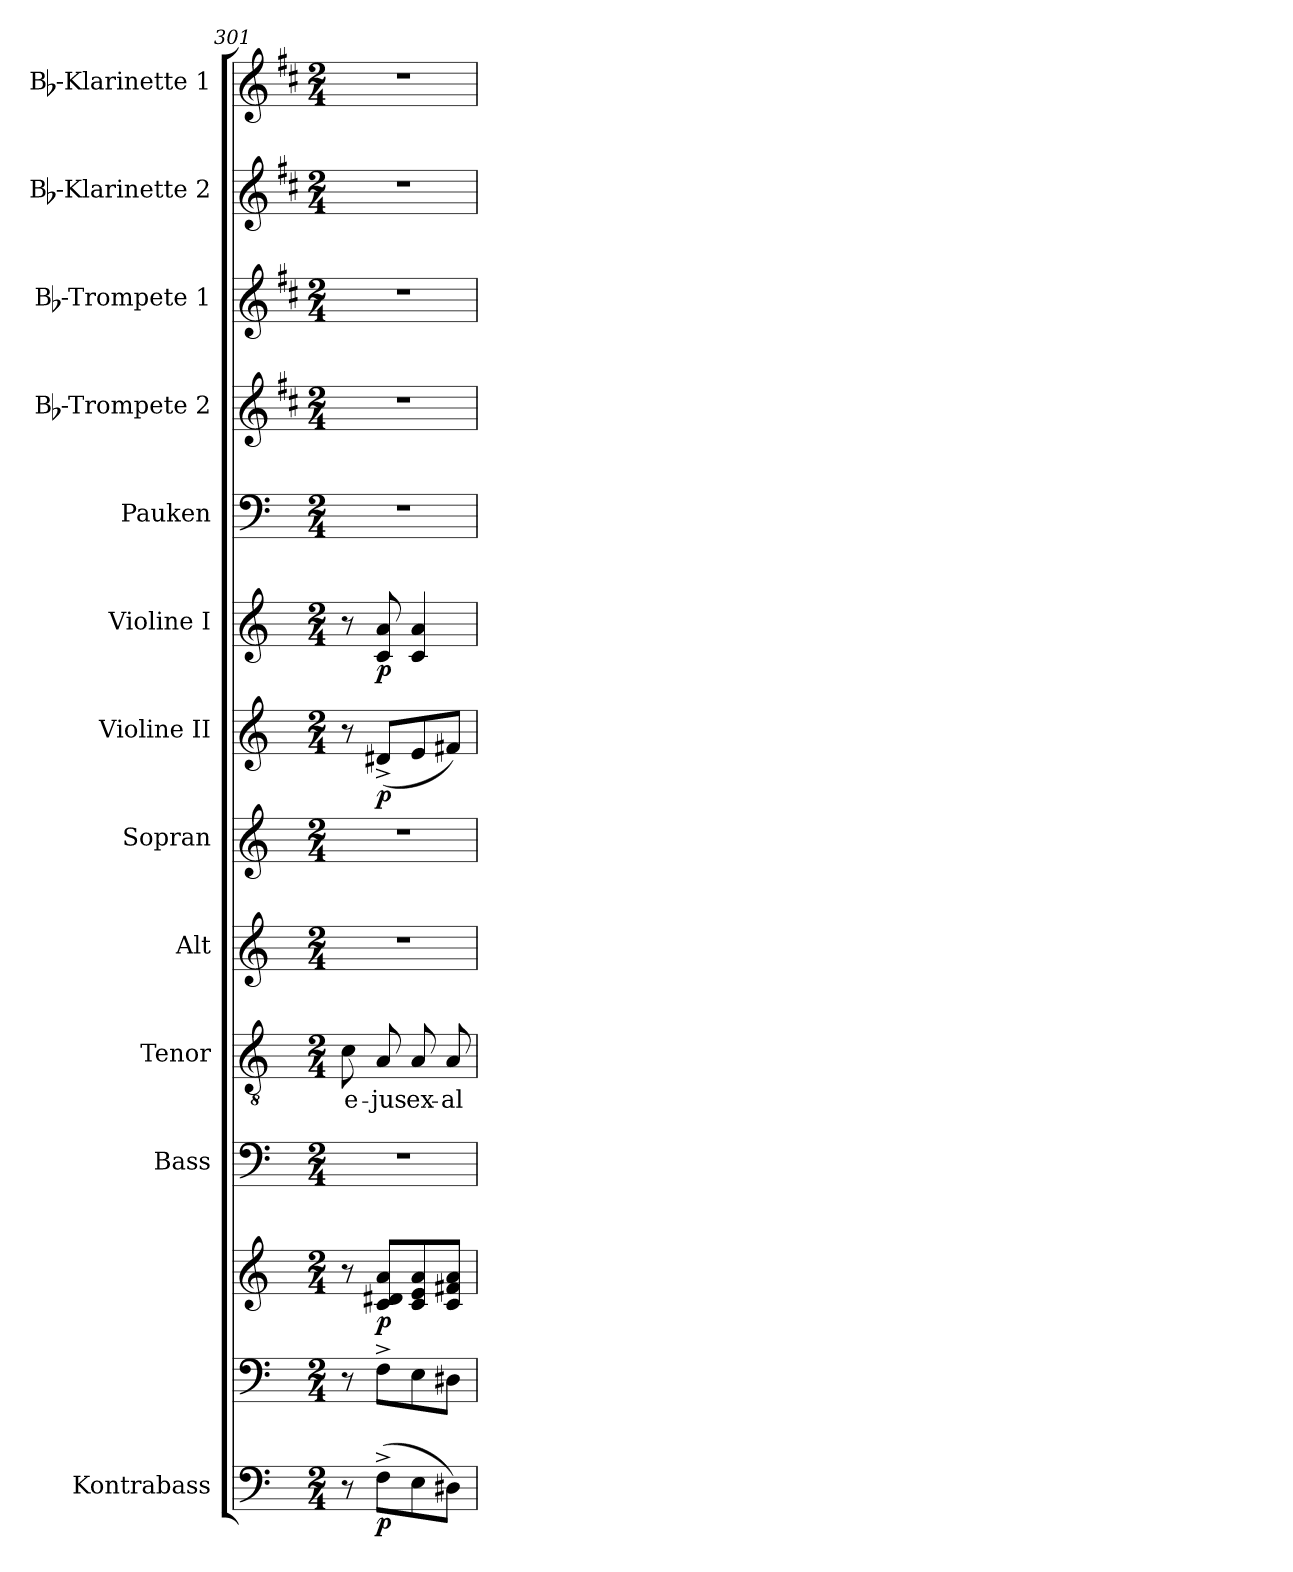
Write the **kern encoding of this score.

**kern	**dynam	**kern	**kern	**dynam	**kern	**kern	**text	**kern	**kern	**kern	**dynam	**kern	**dynam	**kern	**kern	**kern	**kern	**kern
*part13	*part13	*part12	*part12	*part12	*part11	*part10	*part10	*part9	*part8	*part7	*part7	*part6	*part6	*part5	*part4	*part3	*part2	*part1
*staff14	*staff14	*staff13	*staff12	*staff12/13	*staff11	*staff10	*staff10	*staff9	*staff8	*staff7	*staff7	*staff6	*staff6	*staff5	*staff4	*staff3	*staff2	*staff1
*I"Kontrabass	*	*	*	*	*I"Bass	*I"Tenor	*	*I"Alt	*I"Sopran	*I"Violine II	*	*I"Violine I	*	*I"Pauken	*I"Bb-Trompete 2	*I"Bb-Trompete 1	*I"Bb-Klarinette 2	*I"Bb-Klarinette 1
*I'Kb.	*	*	*	*	*I'B.	*I'T.	*	*I'A.	*I'S.	*I'Vl. II	*	*I'Vl. I	*	*I'Pk.	*I'Bb Trp. 2	*I'Bb Trp. 1	*I'Bb Kl. 2	*I'Bb Kl. 1
!!LO:PB:g=z
*clefF4	*	*clefF4	*clefG2	*	*clefF4	*clefGv2	*	*clefG2	*clefG2	*clefG2	*	*clefG2	*	*clefF4	*clefG2	*clefG2	*clefG2	*clefG2
*ITrd7c12	*	*	*	*	*	*	*	*	*	*	*	*	*	*	*ITrd1c2	*ITrd1c2	*ITrd1c2	*ITrd1c2
*k[]	*	*k[]	*k[]	*	*k[]	*k[]	*	*k[]	*k[]	*k[]	*	*k[]	*	*k[]	*k[]	*k[]	*k[]	*k[]
*C:	*	*C:	*C:	*	*C:	*C:	*	*C:	*C:	*C:	*	*C:	*	*C:	*C:	*C:	*C:	*C:
*M2/4	*	*M2/4	*M2/4	*	*M2/4	*M2/4	*	*M2/4	*M2/4	*M2/4	*	*M2/4	*	*M2/4	*M2/4	*M2/4	*M2/4	*M2/4
=301	=301	=301	=301	=301	=301	=301	=301	=301	=301	=301	=301	=301	=301	=301	=301	=301	=301	=301
!	!	!	!	!	!	!	!LO:LY:b	!	!	!	!	!	!	!	!	!	!	!
8r	.	8r	8r	.	2r	8c\	e-	2r	2r	8r	.	8r	.	2r	2r	2r	2r	2r
!	!LO:DY:b	!	!	!LO:DY:b	!	!	!LO:LY:b	!	!	!	!LO:DY:b	!	!LO:DY:b	!	!	!	!	!
(>8FF^>\L	p	8F^>\L	8c/ 8d#X/ 8a/L	p	.	8A/	-jus	.	.	(<8d#X^</L	p	8c/ 8a/	p	.	.	.	.	.
!	!	!	!	!	!	!	!LO:LY:b	!	!	!	!	!	!	!	!	!	!	!
8EE\	.	8E\	8c/ 8e/ 8a/	.	.	8A/	ex-	.	.	8e/	.	4c/ 4a/	.	.	.	.	.	.
!	!	!	!	!	!	!	!LO:LY:b	!	!	!	!	!	!	!	!	!	!	!
8DD#X\J)	.	8D#X\J	8c/ 8f#X/ 8a/J	.	.	8A/	-al-	.	.	8f#X/J)	.	.	.	.	.	.	.	.
=	=	=	=	=	=	=	=	=	=	=	=	=	=	=	=	=	=	=
*-	*-	*-	*-	*-	*-	*-	*-	*-	*-	*-	*-	*-	*-	*-	*-	*-	*-	*-
